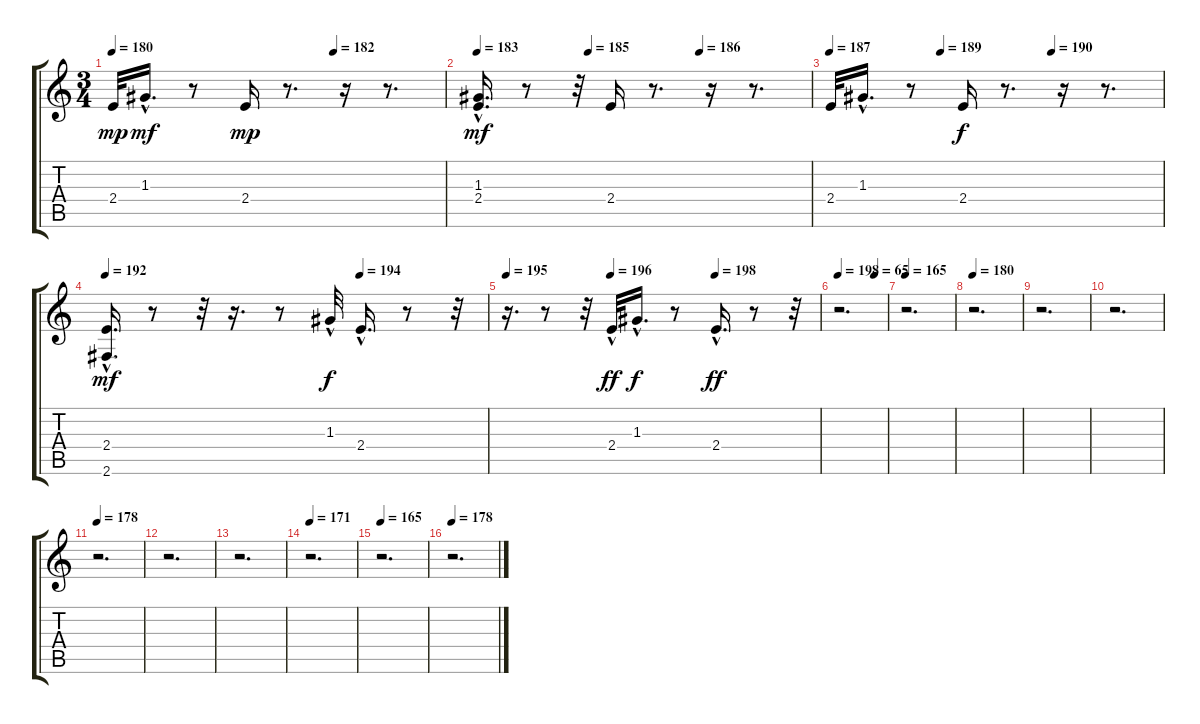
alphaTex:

\track "" {instrument distortionguitar}
\staff {score tabs}
\tuning (E4 B3 G3 D3 A2 E2) {hide}
\ts (3 4)
\tempo 180
\tempo (182 0.6666666666666666)
\clef g2
\ks c
2.4.32{dy mp volume 10} 1.3{hac}.16{d dy mf} r.8 2.4.16{dy mp volume 10} r.8{d} r.16{volume 10} r.8{d} |
\tempo 183
\tempo (185 0.3333333333333333)
\tempo (186 0.6666666666666666)
(1.3{hac} 2.4).16{d dy mf volume 11} r.8 r.32 2.4.16{volume 12} r.8{d} r.16{volume 12} r.8{d} |
\tempo 187
\tempo (189 0.3333333333333333)
\tempo (190 0.6666666666666666)
2.4.32{volume 12} 1.3{hac}.16{d} r.8 2.4.16{dy f volume 13} r.8{d} r.16{volume 13} r.8{d} |
\tempo 192
\tempo (194 0.6666666666666666)
(2.4 2.6{hac}).16{d dy mf volume 14} r.8 r.32 r.16{d volume 14} r.8 1.3{hac}.32{dy f volume 14} 2.4{hac}.16{d} r.8 r.32 |
\tempo 195
\tempo (196 0.3333333333333333)
\tempo (198 0.6666666666666666)
r.16{d volume 15} r.8 r.32 2.4{hac}.32{dy ff volume 15} 1.3{hac}.16{d dy f volume 15} r.8 2.4{hac}.16{d dy ff volume 16} r.8 r.32 |
\tempo 198
\tempo (65 0.75)
r.2{d} |
\tempo 165
r.2{d} |
\tempo 180
r.2{d} |
r.2{d} |
r.2{d} |
\tempo 178
r.2{d} |
r.2{d} |
r.2{d} |
\tempo 171
r.2{d} |
\tempo 165
r.2{d} |
\tempo 178
r.2{d}
